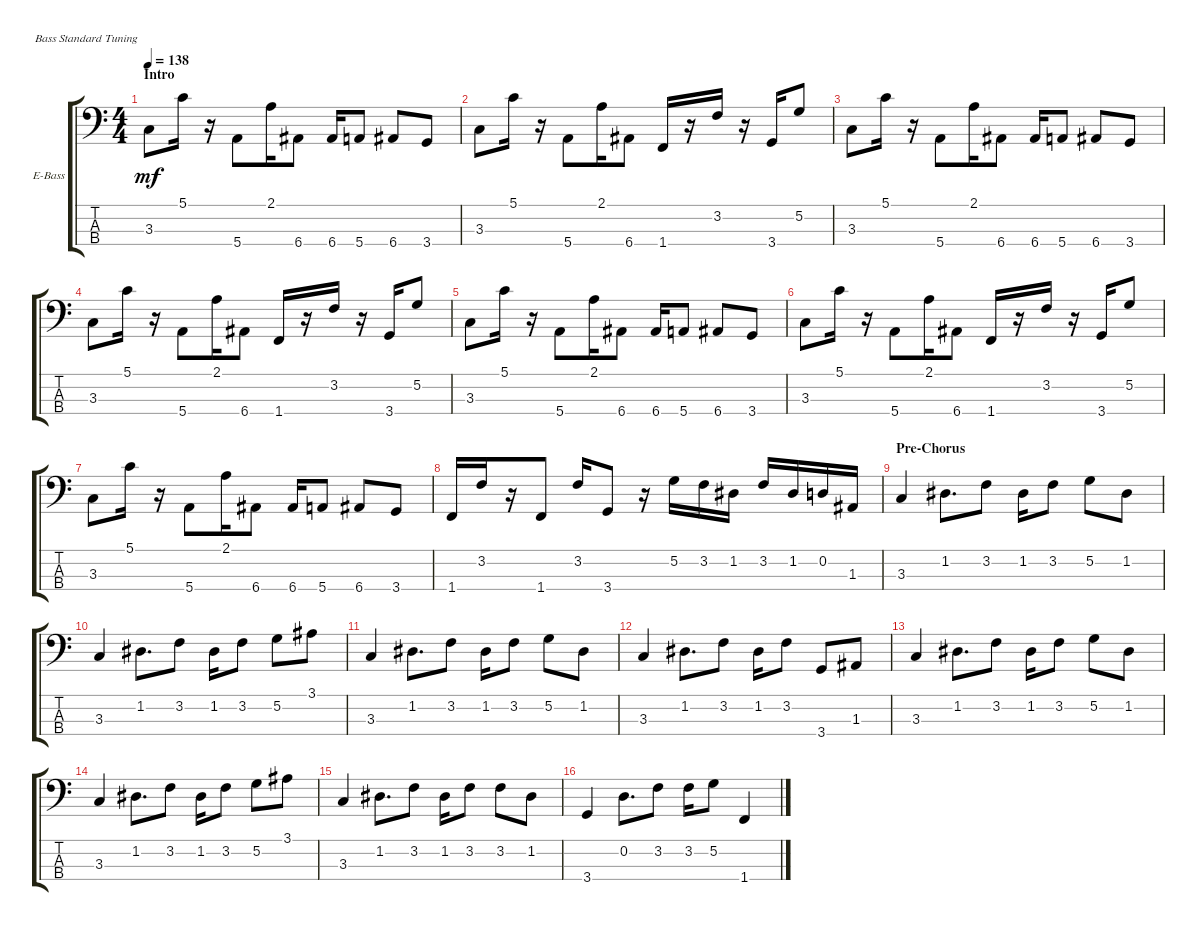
\defaultSystemsLayout 4
\bracketExtendMode groupsimilarinstruments
\firstSystemTrackNameOrientation horizontal
\otherSystemsTrackNameOrientation horizontal
\track ("Bass" "E-Bass") {instrument electricbassfinger}
\staff {score tabs}
\tuning (G2 D2 A1 E1)
\ts (4 4)
\section ("" "Intro")
\tempo 138
\clef f4
\scale
0.485477
\ks c
3.3.8{dy mf instrument electricbassfinger} 5.1.16 r.16 5.4.8 2.1.16 6.4.8 6.4.16 5.4.8 6.4.8 3.4.8 |
\scale
0.257261 3.3.8 5.1.16 r.16 5.4.8 2.1.16 6.4.8 1.4.16 r.16 3.2.16 r.16 3.4.16 5.2.8 |
\scale
0.257261 3.3.8 5.1.16 r.16 5.4.8 2.1.16 6.4.8 6.4.16 5.4.8 6.4.8 3.4.8 |
3.3.8 5.1.16 r.16 5.4.8 2.1.16 6.4.8 1.4.16 r.16 3.2.16 r.16 3.4.16 5.2.8 |
3.3.8 5.1.16 r.16 5.4.8 2.1.16 6.4.8 6.4.16 5.4.8 6.4.8 3.4.8 |
3.3.8 5.1.16 r.16 5.4.8 2.1.16 6.4.8 1.4.16 r.16 3.2.16 r.16 3.4.16 5.2.8 |
3.3.8 5.1.16 r.16 5.4.8 2.1.16 6.4.8 6.4.16 5.4.8 6.4.8 3.4.8 |
1.4.16 3.2.16 r.16 1.4.8 3.2.16 3.4.8 r.16 5.2.16 3.2.16 1.2.16 3.2.16 1.2.16 0.2.16 1.3.16 |
\section ("" "Pre-Chorus")
3.3.4 1.2.8{d} 3.2.8 1.2.16 3.2.8 5.2.8 1.2.8 |
3.3.4 1.2.8{d} 3.2.8 1.2.16 3.2.8 5.2.8 3.1.8 |
3.3.4 1.2.8{d} 3.2.8 1.2.16 3.2.8 5.2.8 1.2.8 |
3.3.4 1.2.8{d} 3.2.8 1.2.16 3.2.8 3.4.8 1.3.8 |
3.3.4 1.2.8{d} 3.2.8 1.2.16 3.2.8 5.2.8 1.2.8 |
3.3.4 1.2.8{d} 3.2.8 1.2.16 3.2.8 5.2.8 3.1.8 |
3.3.4 1.2.8{d} 3.2.8 1.2.16 3.2.8 3.2.8 1.2.8 |
3.4.4 0.2.8{d} 3.2.8 3.2.16 5.2.8 1.4.4
